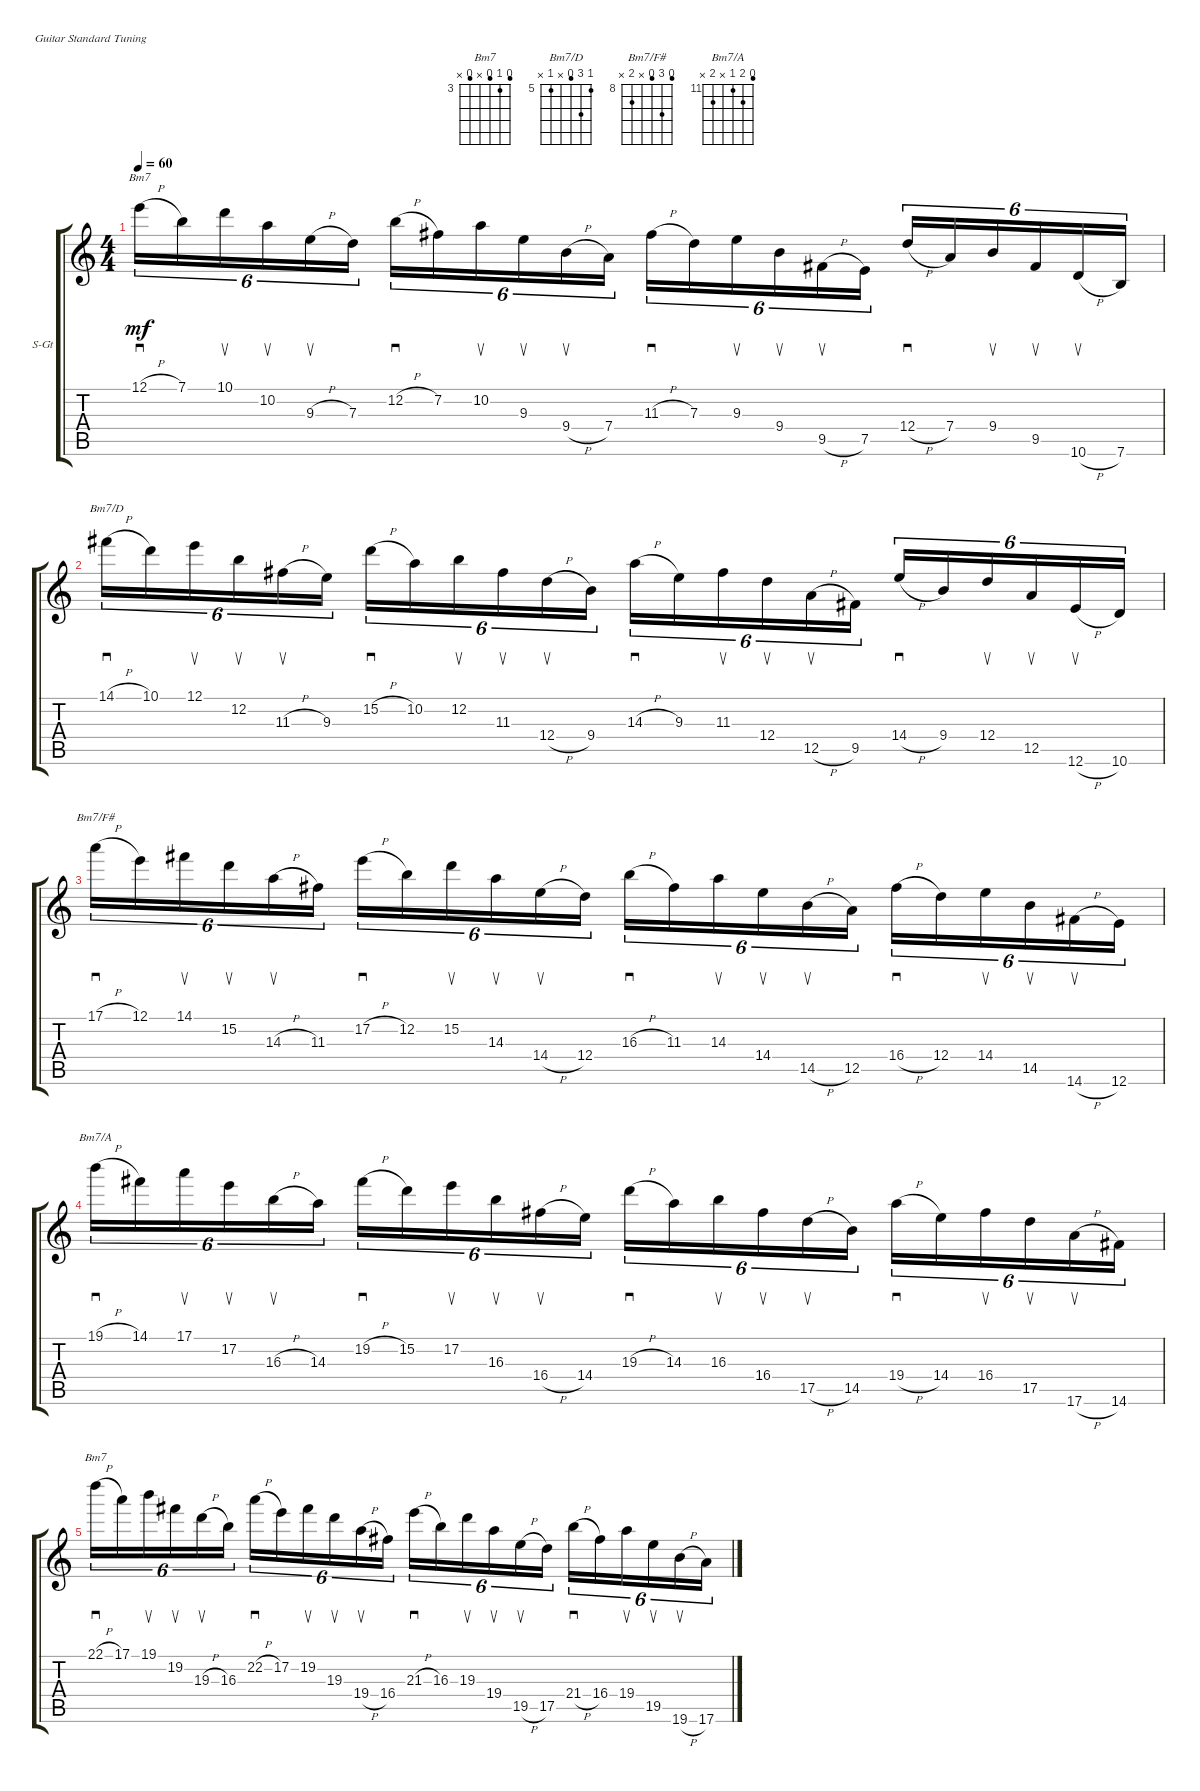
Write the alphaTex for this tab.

\bracketExtendMode groupsimilarinstruments
\firstSystemTrackNameOrientation horizontal
\otherSystemsTrackNameOrientation horizontal
\track ("Clean Guitar" "S-Gt") {instrument acousticgrandpiano}
\staff {score tabs}
\tuning (E4 B3 G3 D3 A2 E2)
\displaytranspose 12
\chord ("Bm7" 2 3 2 x 2 x) {firstfret 3}
\chord ("Bm7/D" 5 7 4 x 5 x) {firstfret 5}
\chord ("Bm7/F#" 7 10 7 x 9 x) {firstfret 8}
\chord ("Bm7/A" 10 12 11 x 12 x) {firstfret 11}
\ts (4 4)
\tempo 60
\clef g2
\ks c
12.1{h}.16{sd tu (6 4) ch "Bm7" dy mf instrument acousticgrandpiano} 7.1.16{tu (6 4)} 10.1.16{su tu (6 4)} 10.2.16{su tu (6 4)} 9.3{h}.16{su tu (6 4)} 7.3.16{tu (6 4)} 12.2{h}.16{sd tu (6 4)} 7.2.16{tu (6 4)} 10.2.16{su tu (6 4)} 9.3.16{su tu (6 4)} 9.4{h}.16{su tu (6 4)} 7.4.16{tu (6 4)} 11.3{h}.16{sd tu (6 4)} 7.3.16{tu (6 4)} 9.3.16{su tu (6 4)} 9.4.16{su tu (6 4)} 9.5{h}.16{su tu (6 4)} 7.5.16{tu (6 4)} 12.4{h}.16{sd tu (6 4)} 7.4.16{tu (6 4)} 9.4.16{su tu (6 4)} 9.5.16{su tu (6 4)} 10.6{h}.16{su tu (6 4)} 7.6.16{tu (6 4)} |
14.1{h}.16{sd tu (6 4) ch "Bm7/D"} 10.1.16{tu (6 4)} 12.1.16{su tu (6 4)} 12.2.16{su tu (6 4)} 11.3{h}.16{su tu (6 4)} 9.3.16{tu (6 4)} 15.2{h}.16{sd tu (6 4)} 10.2.16{tu (6 4)} 12.2.16{su tu (6 4)} 11.3.16{su tu (6 4)} 12.4{h}.16{su tu (6 4)} 9.4.16{tu (6 4)} 14.3{h}.16{sd tu (6 4)} 9.3.16{tu (6 4)} 11.3.16{su tu (6 4)} 12.4.16{su tu (6 4)} 12.5{h}.16{su tu (6 4)} 9.5.16{tu (6 4)} 14.4{h}.16{sd tu (6 4)} 9.4.16{tu (6 4)} 12.4.16{su tu (6 4)} 12.5.16{su tu (6 4)} 12.6{h}.16{su tu (6 4)} 10.6.16{tu (6 4)} |
17.1{h}.16{sd tu (6 4) ch "Bm7/F#"} 12.1.16{tu (6 4)} 14.1.16{su tu (6 4)} 15.2.16{su tu (6 4)} 14.3{h}.16{su tu (6 4)} 11.3.16{tu (6 4)} 17.2{h}.16{sd tu (6 4)} 12.2.16{tu (6 4)} 15.2.16{su tu (6 4)} 14.3.16{su tu (6 4)} 14.4{h}.16{su tu (6 4)} 12.4.16{tu (6 4)} 16.3{h}.16{sd tu (6 4)} 11.3.16{tu (6 4)} 14.3.16{su tu (6 4)} 14.4.16{su tu (6 4)} 14.5{h}.16{su tu (6 4)} 12.5.16{tu (6 4)} 16.4{h}.16{sd tu (6 4)} 12.4.16{tu (6 4)} 14.4.16{su tu (6 4)} 14.5.16{su tu (6 4)} 14.6{h}.16{su tu (6 4)} 12.6.16{tu (6 4)} |
19.1{h}.16{sd tu (6 4) ch "Bm7/A"} 14.1.16{tu (6 4)} 17.1.16{su tu (6 4)} 17.2.16{su tu (6 4)} 16.3{h}.16{su tu (6 4)} 14.3.16{tu (6 4)} 19.2{h}.16{sd tu (6 4)} 15.2.16{tu (6 4)} 17.2.16{su tu (6 4)} 16.3.16{su tu (6 4)} 16.4{h}.16{su tu (6 4)} 14.4.16{tu (6 4)} 19.3{h}.16{sd tu (6 4)} 14.3.16{tu (6 4)} 16.3.16{su tu (6 4)} 16.4.16{su tu (6 4)} 17.5{h}.16{su tu (6 4)} 14.5.16{tu (6 4)} 19.4{h}.16{sd tu (6 4)} 14.4.16{tu (6 4)} 16.4.16{su tu (6 4)} 17.5.16{su tu (6 4)} 17.6{h}.16{su tu (6 4)} 14.6.16{tu (6 4)} |
22.1{h}.16{sd tu (6 4) ch "Bm7"} 17.1.16{tu (6 4)} 19.1.16{su tu (6 4)} 19.2.16{su tu (6 4)} 19.3{h}.16{su tu (6 4)} 16.3.16{tu (6 4)} 22.2{h}.16{sd tu (6 4)} 17.2.16{tu (6 4)} 19.2.16{su tu (6 4)} 19.3.16{su tu (6 4)} 19.4{h}.16{su tu (6 4)} 16.4.16{tu (6 4)} 21.3{h}.16{sd tu (6 4)} 16.3.16{tu (6 4)} 19.3.16{su tu (6 4)} 19.4.16{su tu (6 4)} 19.5{h}.16{su tu (6 4)} 17.5.16{tu (6 4)} 21.4{h}.16{sd tu (6 4)} 16.4.16{tu (6 4)} 19.4.16{su tu (6 4)} 19.5.16{su tu (6 4)} 19.6{h}.16{su tu (6 4)} 17.6.16{tu (6 4)}
